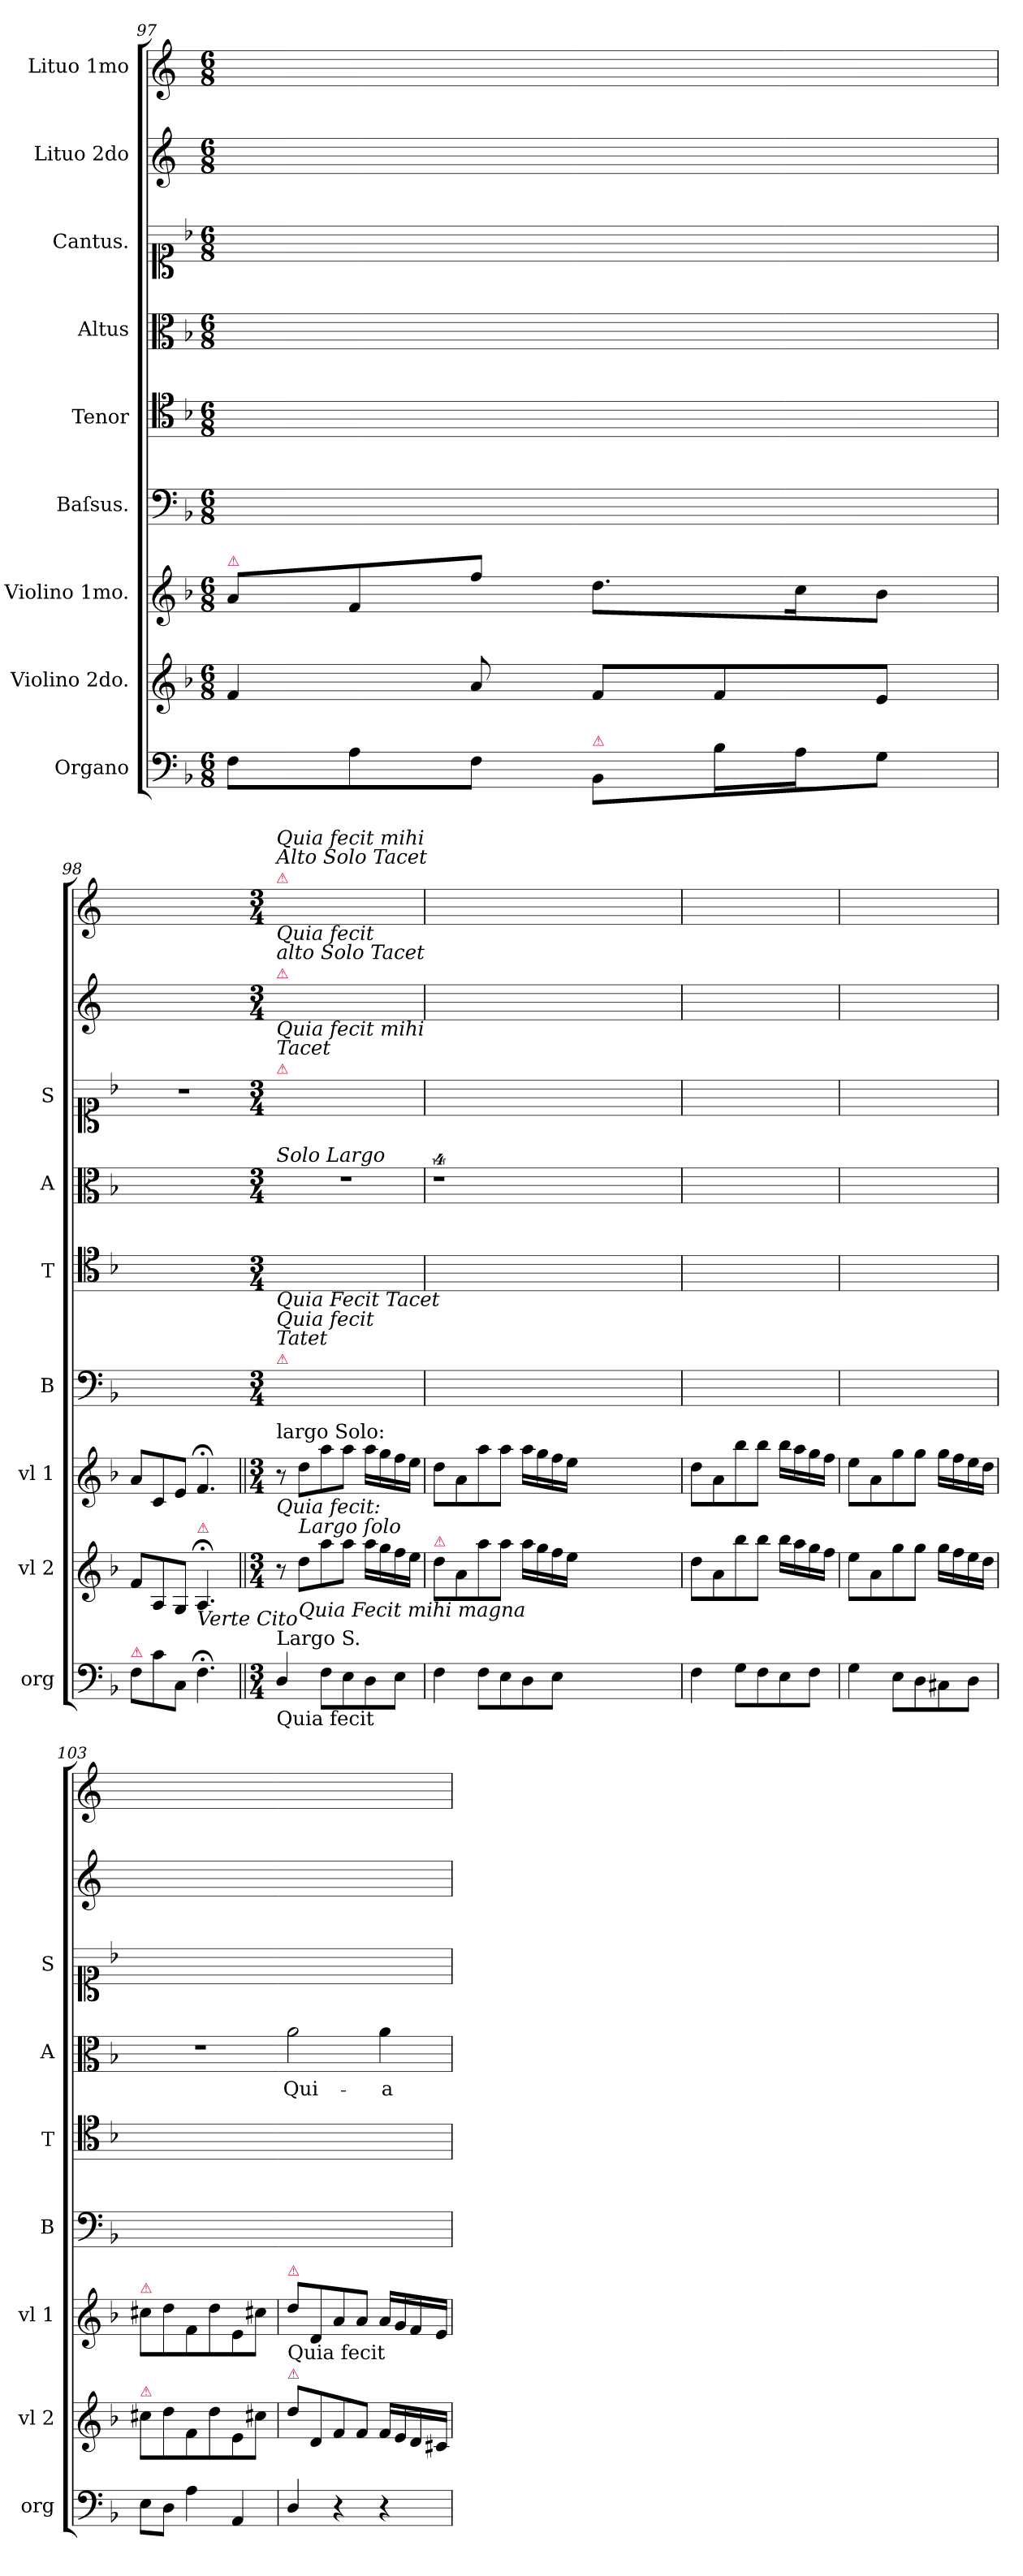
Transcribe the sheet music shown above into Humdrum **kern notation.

**kern	**kern	**dynam	**kern	**dynam	**kern	**kern	**kern	**text	**kern	**kern	**kern
*part9	*part8	*part8	*part7	*part7	*part6	*part5	*part4	*part4	*part3	*part2	*part1
*staff9	*staff8	*staff8	*staff7	*staff7	*staff6	*staff5	*staff4	*staff4	*staff3	*staff2	*staff1
*I"Organo	*I"Violino 2do.	*	*I"Violino 1mo.	*	*I"Baſsus.	*I"Tenor	*I"Altus	*	*I"Cantus.	*I"Lituo 2do	*I"Lituo 1mo
*I'org	*I'vl 2	*	*I'vl 1	*	*I'B	*I'T	*I'A	*	*I'S	*	*
*clefF4	*clefG2	*	*clefG2	*	*clefF4	*clefC4	*clefC3	*	*clefC1	*clefG2	*clefG2
*	*	*	*	*	*	*	*	*	*	*ITrd-3c-5	*ITrd-3c-5
*k[b-]	*k[b-]	*	*k[b-]	*	*k[b-]	*k[b-]	*k[b-]	*	*k[b-]	*k[b-]	*k[b-]
*M6/8	*M6/8	*	*M6/8	*	*M6/8	*M6/8	*M6/8	*	*M6/8	*M6/8	*M6/8
=97	=97	=97	=97	=97	=97	=97	=97	=97	=97	=97	=97
!	!	!	!LO:TX:a:color=crimson:t=⚠	!	!	!	!	!	!	!	!
8F\L	4f/	.	8a/L	.	2.ryy	2.ryy	2.ryy	.	2.ryy	2.ryy	2.ryy
8A\	.	.	8f/	.	.	.	.	.	.	.	.
8F\J	8a/	.	8ff\J	.	.	.	.	.	.	.	.
!LO:TX:a:color=crimson:t=⚠	!	!	!	!	!	!	!	!	!	!	!
8BB-/L	8f/L	.	8.dd\L	.	.	.	.	.	.	.	.
16B-\L	8f/	.	.	.	.	.	.	.	.	.	.
16A\J	.	.	16cc\K	.	.	.	.	.	.	.	.
8G\J	8e/J	.	8b-\J	.	.	.	.	.	.	.	.
=98	=98	=98	=98	=98	=98	=98	=98	=98	=98	=98	=98
!LO:TX:a:color=crimson:t=⚠	!	!	!	!	!	!	!	!	!	!	!
!	!	!	!	!	!	!	!	!	!LO:N:vis=1	!	!
8F\L	8f/L	.	8a/L	.	2.ryy	2.ryy	2.ryy	.	2.r	2.ryy	2.ryy
8c\	8A/	.	8c/	.	.	.	.	.	.	.	.
8C/J	8G/J	.	8e/J	.	.	.	.	.	.	.	.
!	!LO:TX:a:color=crimson:t=⚠	!	!	!	!	!	!	!	!	!	!
!	!LO:TX:b:i:t=Verte Cito	!	!	!	!	!	!	!	!	!	!
4.F;<\	4.A;/	.	4.f;/	.	.	.	.	.	.	.	.
=99||	=99||	=99||	=99||	=99||	=99||	=99	=99	=99||	=99||	=99||	=99||
*M3/4	*M3/4	*	*M3/4	*	*M3/4	*M3/4	*M3/4	*	*M3/4	*M3/4	*M3/4
!	!	!	!	!	!	!	!	!	!	!	!LO:TX:a:color=crimson:t=⚠
!	!	!	!	!	!	!	!	!	!	!	!LO:TX:a:i:t=Quia fecit mihi\nAlto Solo Tacet
!	!	!	!	!	!	!	!	!	!	!LO:TX:a:color=crimson:t=⚠	!
!	!	!	!	!	!	!	!	!	!	!LO:TX:a:i:t=Quia fecit \nalto Solo Tacet	!
!	!	!	!	!	!	!	!	!	!LO:TX:a:color=crimson:t=⚠	!	!
!	!	!	!	!	!	!	!	!	!LO:TX:a:i:t=Quia fecit mihi \nTacet	!	!
!	!	!	!	!	!	!	!LO:TX:a:i:t=Solo Largo	!	!	!	!
!	!	!	!	!	!	!LO:TX:b:i:t=Quia Fecit Tacet	!	!	!	!	!
!	!	!	!	!	!LO:TX:a:color=crimson:t=⚠	!	!	!	!	!	!
!	!	!	!	!	!LO:TX:a:i:t=Quia fecit \nTatet	!	!	!	!	!	!
!	!	!	!LO:TX:a:t=largo Solo&colon;	!	!	!	!	!	!	!	!
!	!	!	!LO:TX:b:i:t=Quia fecit&colon;	!	!	!	!	!	!	!	!
!LO:TX:a:t=Largo S.	!	!	!	!	!	!	!	!	!	!	!
!LO:TX:b:t=Quia fecit	!	!	!	!	!	!	!	!	!	!	!
4D/	8r	.	8r	.	2.ryy	2.ryy	2.r	.	2.ryy	2.ryy	2.ryy
!	!LO:TX:b:i:t=Quia Fecit mihi magna	!	!	!	!	!	!	!	!	!	!
!	!LO:TX:a:i:t=Largo ſolo	!	!	!	!	!	!	!	!	!	!
.	8dd\L	.	8dd\L	.	.	.	.	.	.	.	.
8F\L	8aa\	.	8aa\	.	.	.	.	.	.	.	.
8E\	8aa\J	.	8aa\J	.	.	.	.	.	.	.	.
8D\	16aa\LL	.	16aa\LL	.	.	.	.	.	.	.	.
.	16gg\	.	16gg\	.	.	.	.	.	.	.	.
8E\J	16ff\	.	16ff\	.	.	.	.	.	.	.	.
.	16ee\JJ	.	16ee\JJ	.	.	.	.	.	.	.	.
=100	=100	=100	=100	=100	=100	=100	=100	=100	=100	=100	=100
!	!LO:TX:a:color=crimson:t=⚠	!	!	!	!	!	!	!	!	!	!
4F\	8dd\L	.	8dd\L	.	2.ryy	2.ryy	4%9r	.	2.ryy	2.ryy	2.ryy
.	8a/	.	8a\	.	.	.	.	.	.	.	.
8F\L	8aa\	.	8aa\	.	.	.	.	.	.	.	.
8E\	8aa\J	.	8aa\J	.	.	.	.	.	.	.	.
8D\	16aa\LL	.	16aa\LL	.	.	.	.	.	.	.	.
.	16gg\	.	16gg\	.	.	.	.	.	.	.	.
8E\J	16ff\	.	16ff\	.	.	.	.	.	.	.	.
.	16ee\JJ	.	16ee\JJ	.	.	.	.	.	.	.	.
1.ryy	1.ryy	.	1.ryy	.	1.ryy	1.ryy	.	.	1.ryy	1.ryy	1.ryy
=101	=101	=101	=101	=101	=101	=101	=101	=101	=101	=101	=101
4F\	8dd\L	.	8dd\L	.	2.ryy	2.ryy	2.ryy	.	2.ryy	2.ryy	2.ryy
.	8a\	.	8a\	.	.	.	.	.	.	.	.
8G\L	8bb-\	.	8bb-\	.	.	.	.	.	.	.	.
8F\	8bb-\J	.	8bb-\J	.	.	.	.	.	.	.	.
8E\	16bb-\LL	.	16bb-\LL	.	.	.	.	.	.	.	.
.	16aa\	.	16aa\	.	.	.	.	.	.	.	.
8F\J	16gg\	.	16gg\	.	.	.	.	.	.	.	.
.	16ff\JJ	.	16ff\JJ	.	.	.	.	.	.	.	.
=102	=102	=102	=102	=102	=102	=102	=102	=102	=102	=102	=102
4G\	8ee\L	.	8ee\L	.	2.ryy	2.ryy	2.ryy	.	2.ryy	2.ryy	2.ryy
.	8a\	.	8a\	.	.	.	.	.	.	.	.
8E\L	8gg\	.	8gg\	.	.	.	.	.	.	.	.
8D\	8gg\J	.	8gg\J	.	.	.	.	.	.	.	.
8C#X\	16gg\LL	.	16gg\LL	.	.	.	.	.	.	.	.
.	16ff\	.	16ff\	.	.	.	.	.	.	.	.
8D\J	16ee\	.	16ee\	.	.	.	.	.	.	.	.
.	16dd\JJ	.	16dd\JJ	.	.	.	.	.	.	.	.
=103	=103	=103	=103	=103	=103	=103	=103	=103	=103	=103	=103
!	!	!	!LO:TX:a:color=crimson:t=⚠	!	!	!	!	!	!	!	!
!	!LO:TX:a:color=crimson:t=⚠	!	!	!	!	!	!	!	!	!	!
8E\L	8cc#X\L	.	8cc#X\L	.	2.ryy	2.ryy	2.r	.	2.ryy	2.ryy	2.ryy
8D\J	8dd\	.	8dd\	.	.	.	.	.	.	.	.
4A\	8f/	.	8f/	.	.	.	.	.	.	.	.
.	8dd\	.	8dd\	.	.	.	.	.	.	.	.
4AA/	8e/	.	8e/	.	.	.	.	.	.	.	.
.	8cc#X\J	.	8cc#X\J	.	.	.	.	.	.	.	.
=104	=104	=104	=104	=104	=104	=104	=104-	=104	=104	=104	=104
!	!	!	!LO:TX:b:t=Quia fecit	!	!	!	!	!	!	!	!
!	!	!	!LO:TX:a:color=crimson:t=⚠	!	!	!	!	!	!	!	!
!	!LO:TX:a:color=crimson:t=⚠	!	!	!	!	!	!	!	!	!	!
!	!	!LO:DY:a	!	!LO:DY:a	!	!	!	!	!	!	!
4D/	8dd\L	Piano	8dd\L	piano&colon;	2.ryy	2.ryy	2a\	Qui-	2.ryy	2.ryy	2.ryy
.	8d/	.	8d/	.	.	.	.	.	.	.	.
4r	8f/	.	8a/	.	.	.	.	.	.	.	.
.	8f/J	.	8a/J	.	.	.	.	.	.	.	.
4r	16f/LL	.	16a/LL	.	.	.	4a\	-a	.	.	.
.	16e/	.	16g/	.	.	.	.	.	.	.	.
.	16d/	.	16f/	.	.	.	.	.	.	.	.
.	16c#X/JJ	.	16e/JJ	.	.	.	.	.	.	.	.
=	=	=	=	=	=	=	=	=	=	=	=
*-	*-	*-	*-	*-	*-	*-	*-	*-	*-	*-	*-
